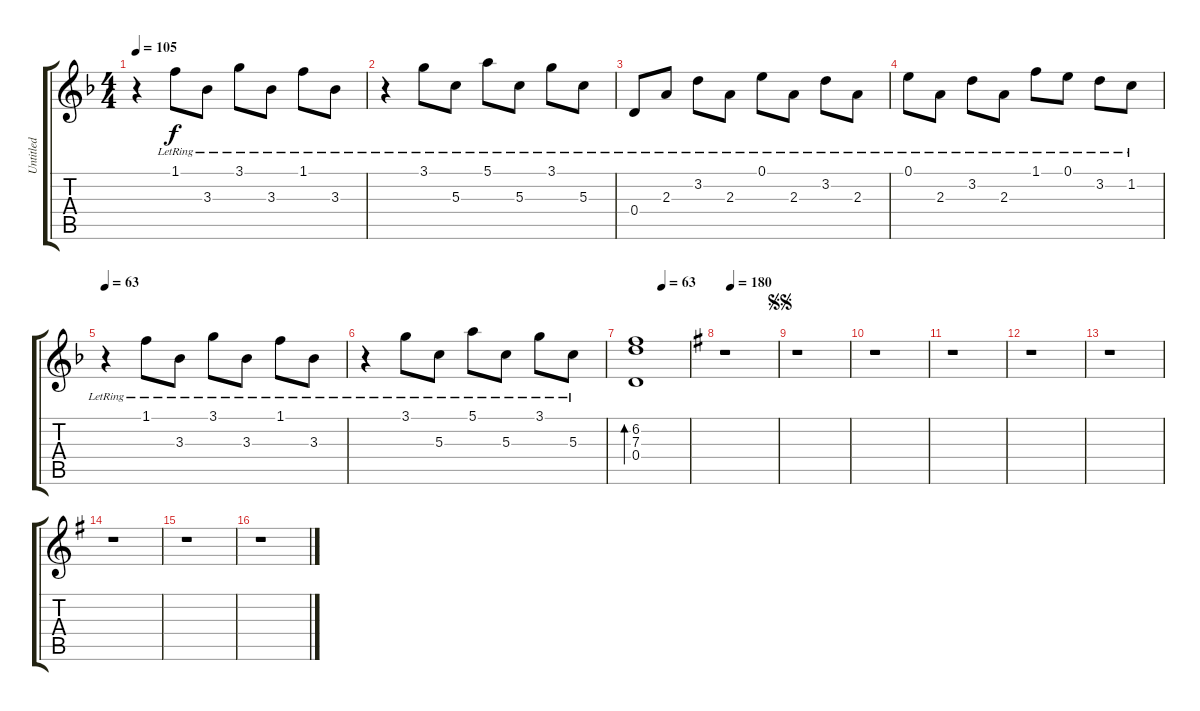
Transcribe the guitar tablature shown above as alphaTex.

\track ("Untitled" "Untitled") {instrument acousticguitarnylon}
\staff {score tabs}
\tuning (E4 B3 G3 D3 A2 E2) {hide}
\ts (4 4)
\tempo 105
\clef g2
\ks f
r.4{dy f} 1.1{lr}.8 3.3{lr}.8 3.1{lr}.8 3.3{lr}.8 1.1{lr}.8 3.3{lr}.8 |
r.4 3.1{lr}.8 5.3{lr}.8 5.1{lr}.8 5.3{lr}.8 3.1{lr}.8 5.3{lr}.8 |
0.4{lr}.8 2.3{lr}.8 3.2{lr}.8 2.3{lr}.8 0.1{lr}.8 2.3{lr}.8 3.2{lr}.8 2.3{lr}.8 |
0.1{lr}.8 2.3{lr}.8 3.2{lr}.8 2.3{lr}.8 1.1{lr}.8 0.1{lr}.8 3.2{lr}.8 1.2{lr}.8 |
\tempo 63
r.4 1.1{lr}.8 3.3{lr}.8 3.1{lr}.8 3.3{lr}.8 1.1{lr}.8 3.3{lr}.8 |
r.4 3.1{lr}.8 5.3{lr}.8 5.1{lr}.8 5.3{lr}.8 3.1{lr}.8 5.3{lr}.8 |
\tempo (63 0.5)
(6.2 7.3 0.4).1{bd 30} |
\tempo (180 0.125)
\ks g
r.1 |
\jump segnosegno
r.1 |
r.1 |
r.1 |
r.1 |
r.1 |
r.1 |
r.1 |
r.1
